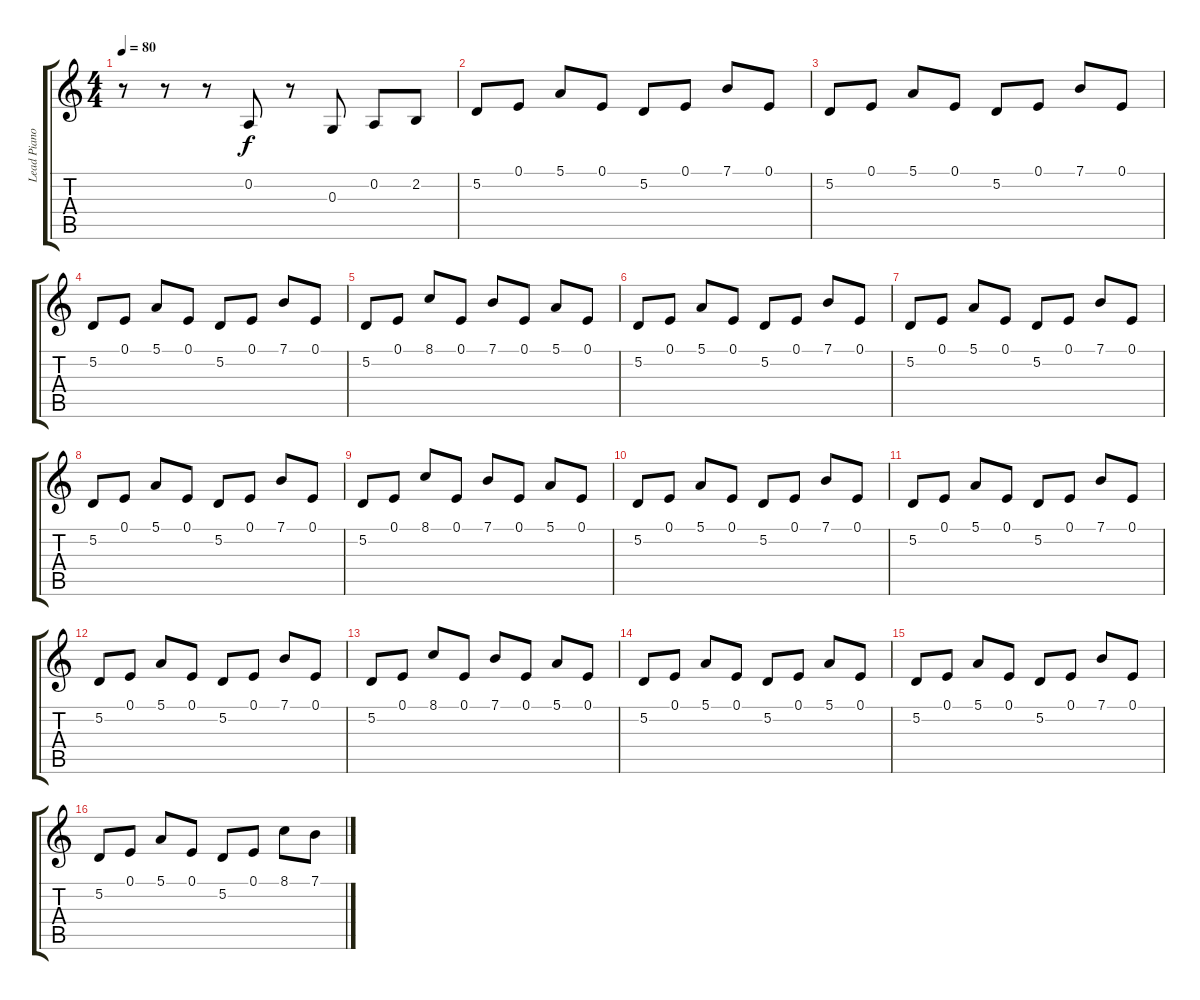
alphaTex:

\track ("Lead Piano" "Lead Piano") {instrument acousticgrandpiano}
\staff {score tabs}
\tuning (E4 A3 G3 D3 A2 E2) {hide}
\ts (4 4)
\tempo 80
\clef g2
\ks c
r.8{dy f} r.8 r.8 0.2.8 r.8 0.3.8 0.2.8 2.2.8 |
5.2.8 0.1.8 5.1.8 0.1.8 5.2.8 0.1.8 7.1.8 0.1.8 |
5.2.8 0.1.8 5.1.8 0.1.8 5.2.8 0.1.8 7.1.8 0.1.8 |
5.2.8 0.1.8 5.1.8 0.1.8 5.2.8 0.1.8 7.1.8 0.1.8 |
5.2.8 0.1.8 8.1.8 0.1.8 7.1.8 0.1.8 5.1.8 0.1.8 |
5.2.8 0.1.8 5.1.8 0.1.8 5.2.8 0.1.8 7.1.8 0.1.8 |
5.2.8 0.1.8 5.1.8 0.1.8 5.2.8 0.1.8 7.1.8 0.1.8 |
5.2.8 0.1.8 5.1.8 0.1.8 5.2.8 0.1.8 7.1.8 0.1.8 |
5.2.8 0.1.8 8.1.8 0.1.8 7.1.8 0.1.8 5.1.8 0.1.8 |
5.2.8 0.1.8 5.1.8 0.1.8 5.2.8 0.1.8 7.1.8 0.1.8 |
5.2.8 0.1.8 5.1.8 0.1.8 5.2.8 0.1.8 7.1.8 0.1.8 |
5.2.8 0.1.8 5.1.8 0.1.8 5.2.8 0.1.8 7.1.8 0.1.8 |
5.2.8 0.1.8 8.1.8 0.1.8 7.1.8 0.1.8 5.1.8 0.1.8 |
5.2.8 0.1.8 5.1.8 0.1.8 5.2.8 0.1.8 5.1.8 0.1.8 |
5.2.8 0.1.8 5.1.8 0.1.8 5.2.8 0.1.8 7.1.8 0.1.8 |
5.2.8 0.1.8 5.1.8 0.1.8 5.2.8 0.1.8 8.1.8 7.1.8
